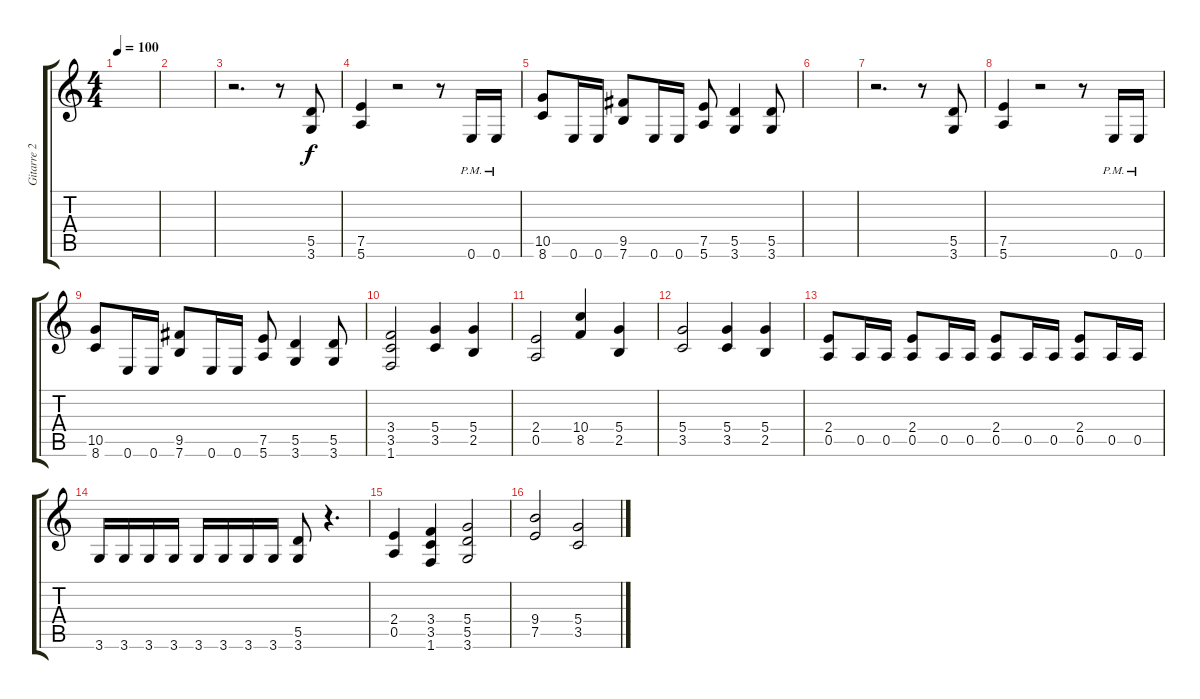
\track ("Gitarre 2" "Gitarre 2") {instrument overdrivenguitar}
\staff {score tabs}
\tuning (E4 B3 G3 D3 A2 E2) {hide}
\ts (4 4)
\tempo 100
\clef g2
\ks c
|
|
r.2{d} r.8 (5.5 3.6).8 |
(7.5 5.6).4 r.2 r.8 0.6{pm}.16 0.6{pm}.16 |
(10.5 8.6).8 0.6.16 0.6.16 (9.5 7.6).8 0.6.16 0.6.16 (7.5 5.6).8 (5.5 3.6).4 (5.5 3.6).8 |
|
r.2{d} r.8 (5.5 3.6).8 |
(7.5 5.6).4 r.2 r.8 0.6{pm}.16 0.6{pm}.16 |
(10.5 8.6).8 0.6.16 0.6.16 (9.5 7.6).8 0.6.16 0.6.16 (7.5 5.6).8 (5.5 3.6).4 (5.5 3.6).8 |
(3.4 3.5 1.6).2 (5.4 3.5).4 (5.4 2.5).4 |
(2.4 0.5).2 (10.4 8.5).4 (5.4 2.5).4 |
(5.4 3.5).2 (5.4 3.5).4 (5.4 2.5).4 |
(2.4 0.5).8 0.5.16 0.5.16 (2.4 0.5).8 0.5.16 0.5.16 (2.4 0.5).8 0.5.16 0.5.16 (2.4 0.5).8 0.5.16 0.5.16 |
3.6.16 3.6.16 3.6.16 3.6.16 3.6.16 3.6.16 3.6.16 3.6.16 (5.5 3.6).8 r.4{d} |
(2.4 0.5).4 (3.4 3.5 1.6).4 (5.4 5.5 3.6).2 |
(9.4 7.5).2 (5.4 3.5).2
